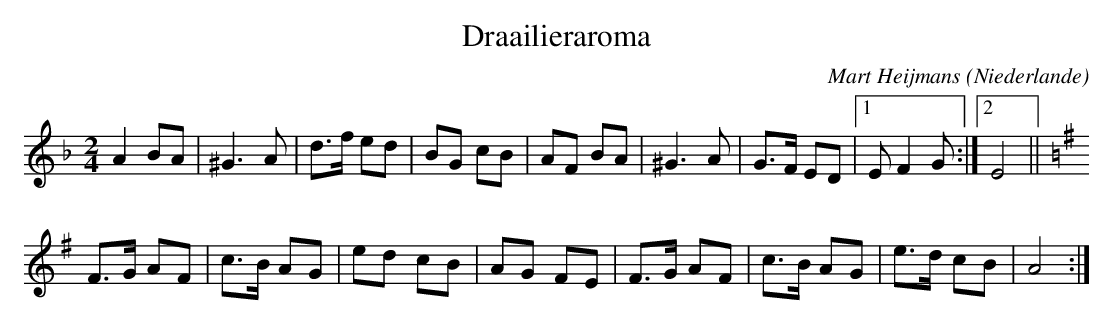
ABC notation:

X:1
T:Draailieraroma
O:Niederlande
C:Mart Heijmans
L:1/8
M:2/4
K:D minor
A2 BA | ^G3A | d3/2f/2 ed | BG cB |\
AF BA | ^G3A | G3/2F/2 ED |1 EF2G :|2 E4 ||
K:G
F3/2G/2 AF | c3/2B/2 AG | ed cB | AG FE |\
F3/2G/2 AF | c3/2B/2 AG | e3/2d/2 cB | A4 :|
